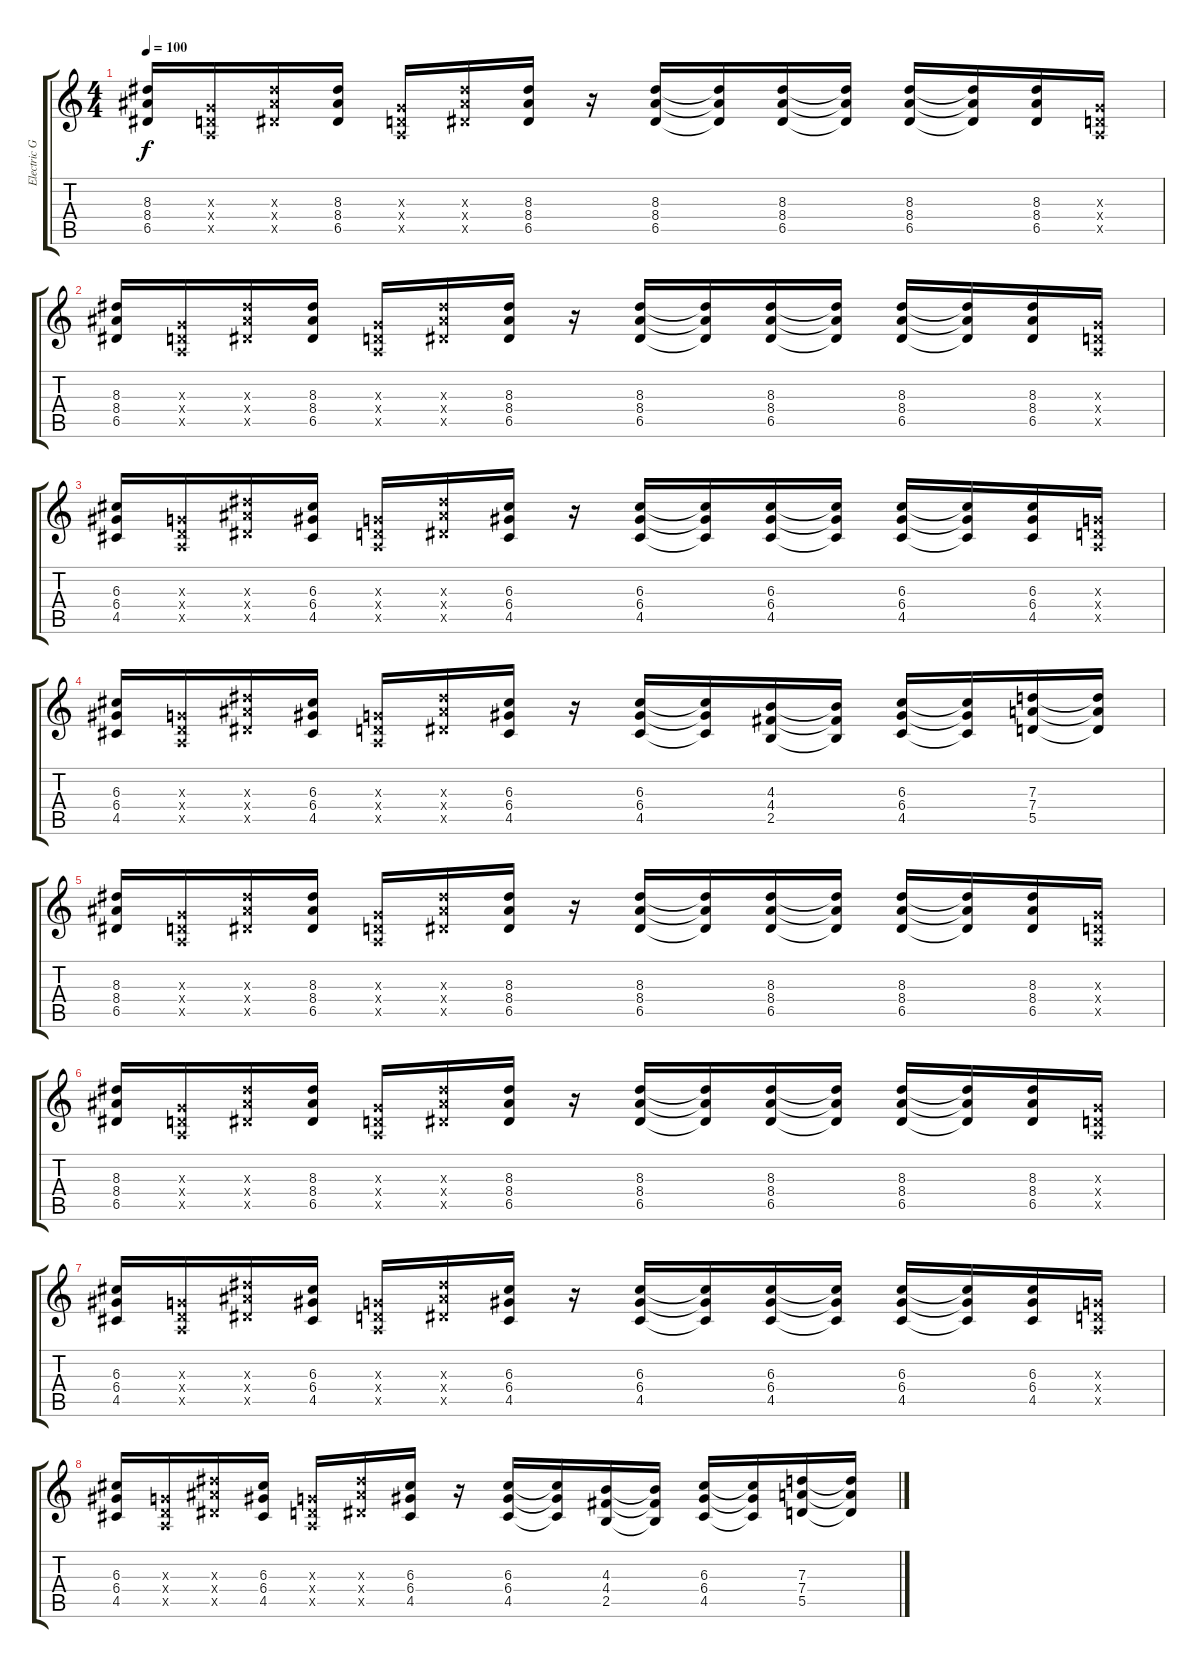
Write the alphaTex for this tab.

\track ("Electric Guitar" "Electric G") {instrument overdrivenguitar}
\staff {score tabs}
\tuning (E4 B3 G3 D3 A2 E2) {hide}
\ts (4 4)
\tempo 100
\clef g2
\ks c
(8.3 8.4 6.5).16{dy f} (0.3{x} 0.4{x} 0.5{x}).16 (8.3{x} 8.4{x} 6.5{x}).16 (8.3 8.4 6.5).16 (0.3{x} 0.4{x} 0.5{x}).16 (8.3{x} 8.4{x} 6.5{x}).16 (8.3 8.4 6.5).16 r.16 (8.3 8.4 6.5).16 (8.3{t} 8.4{t} 6.5{t}).16 (8.3 8.4 6.5).16 (8.3{t} 8.4{t} 6.5{t}).16 (8.3 8.4 6.5).16 (8.3{t} 8.4{t} 6.5{t}).16 (8.3 8.4 6.5).16 (0.3{x} 0.4{x} 0.5{x}).16 |
(8.3 8.4 6.5).16 (0.3{x} 0.4{x} 0.5{x}).16 (8.3{x} 8.4{x} 6.5{x}).16 (8.3 8.4 6.5).16 (0.3{x} 0.4{x} 0.5{x}).16 (8.3{x} 8.4{x} 6.5{x}).16 (8.3 8.4 6.5).16 r.16 (8.3 8.4 6.5).16 (8.3{t} 8.4{t} 6.5{t}).16 (8.3 8.4 6.5).16 (8.3{t} 8.4{t} 6.5{t}).16 (8.3 8.4 6.5).16 (8.3{t} 8.4{t} 6.5{t}).16 (8.3 8.4 6.5).16 (0.3{x} 0.4{x} 0.5{x}).16 |
(6.3 6.4 4.5).16 (0.3{x} 0.4{x} 0.5{x}).16 (8.3{x} 8.4{x} 6.5{x}).16 (6.3 6.4 4.5).16 (0.3{x} 0.4{x} 0.5{x}).16 (8.3{x} 8.4{x} 6.5{x}).16 (6.3 6.4 4.5).16 r.16 (6.3 6.4 4.5).16 (6.3{t} 6.4{t} 4.5{t}).16 (6.3 6.4 4.5).16 (6.3{t} 6.4{t} 4.5{t}).16 (6.3 6.4 4.5).16 (6.3{t} 6.4{t} 4.5{t}).16 (6.3 6.4 4.5).16 (0.3{x} 0.4{x} 0.5{x}).16 |
(6.3 6.4 4.5).16 (0.3{x} 0.4{x} 0.5{x}).16 (8.3{x} 8.4{x} 6.5{x}).16 (6.3 6.4 4.5).16 (0.3{x} 0.4{x} 0.5{x}).16 (8.3{x} 8.4{x} 6.5{x}).16 (6.3 6.4 4.5).16 r.16 (6.3 6.4 4.5).16 (6.3{t} 6.4{t} 4.5{t}).16 (4.3 4.4 2.5).16 (4.3{t} 4.4{t} 2.5{t}).16 (6.3 6.4 4.5).16 (6.3{t} 6.4{t} 4.5{t}).16 (7.3 7.4 5.5).16 (7.3{t} 7.4{t} 5.5{t}).16 |
(8.3 8.4 6.5).16 (0.3{x} 0.4{x} 0.5{x}).16 (8.3{x} 8.4{x} 6.5{x}).16 (8.3 8.4 6.5).16 (0.3{x} 0.4{x} 0.5{x}).16 (8.3{x} 8.4{x} 6.5{x}).16 (8.3 8.4 6.5).16 r.16 (8.3 8.4 6.5).16 (8.3{t} 8.4{t} 6.5{t}).16 (8.3 8.4 6.5).16 (8.3{t} 8.4{t} 6.5{t}).16 (8.3 8.4 6.5).16 (8.3{t} 8.4{t} 6.5{t}).16 (8.3 8.4 6.5).16 (0.3{x} 0.4{x} 0.5{x}).16 |
(8.3 8.4 6.5).16 (0.3{x} 0.4{x} 0.5{x}).16 (8.3{x} 8.4{x} 6.5{x}).16 (8.3 8.4 6.5).16 (0.3{x} 0.4{x} 0.5{x}).16 (8.3{x} 8.4{x} 6.5{x}).16 (8.3 8.4 6.5).16 r.16 (8.3 8.4 6.5).16 (8.3{t} 8.4{t} 6.5{t}).16 (8.3 8.4 6.5).16 (8.3{t} 8.4{t} 6.5{t}).16 (8.3 8.4 6.5).16 (8.3{t} 8.4{t} 6.5{t}).16 (8.3 8.4 6.5).16 (0.3{x} 0.4{x} 0.5{x}).16 |
(6.3 6.4 4.5).16 (0.3{x} 0.4{x} 0.5{x}).16 (8.3{x} 8.4{x} 6.5{x}).16 (6.3 6.4 4.5).16 (0.3{x} 0.4{x} 0.5{x}).16 (8.3{x} 8.4{x} 6.5{x}).16 (6.3 6.4 4.5).16 r.16 (6.3 6.4 4.5).16 (6.3{t} 6.4{t} 4.5{t}).16 (6.3 6.4 4.5).16 (6.3{t} 6.4{t} 4.5{t}).16 (6.3 6.4 4.5).16 (6.3{t} 6.4{t} 4.5{t}).16 (6.3 6.4 4.5).16 (0.3{x} 0.4{x} 0.5{x}).16 |
(6.3 6.4 4.5).16 (0.3{x} 0.4{x} 0.5{x}).16 (8.3{x} 8.4{x} 6.5{x}).16 (6.3 6.4 4.5).16 (0.3{x} 0.4{x} 0.5{x}).16 (8.3{x} 8.4{x} 6.5{x}).16 (6.3 6.4 4.5).16 r.16 (6.3 6.4 4.5).16 (6.3{t} 6.4{t} 4.5{t}).16 (4.3 4.4 2.5).16 (4.3{t} 4.4{t} 2.5{t}).16 (6.3 6.4 4.5).16 (6.3{t} 6.4{t} 4.5{t}).16 (7.3 7.4 5.5).16 (7.3{t} 7.4{t} 5.5{t}).16
